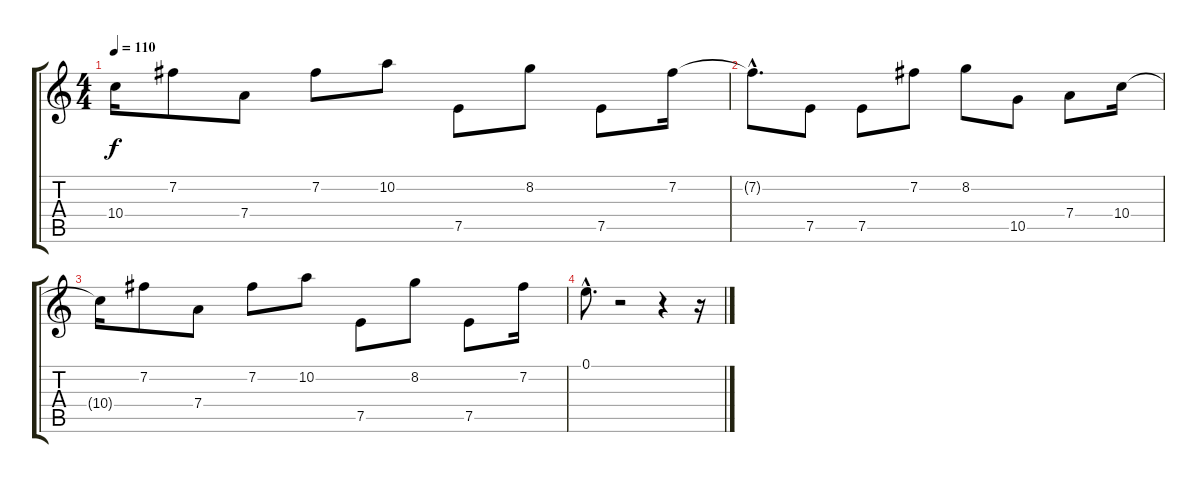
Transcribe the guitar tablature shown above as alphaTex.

\track "" {instrument overdrivenguitar}
\staff {score tabs}
\tuning (E4 B3 G3 D3 A2 E2) {hide}
\ts (4 4)
\tempo 110
\clef g2
\ks c
10.4{t}.16{dy f} 7.2.8 7.4.8 7.2.8 10.2.8 7.5.8 8.2.8 7.5.8 7.2.16 |
7.2{hac t}.8{d} 7.5.8 7.5.8 7.2.8 8.2.8 10.5.8 7.4.8 10.4.16 |
10.4{t}.16 7.2.8 7.4.8 7.2.8 10.2.8 7.5.8 8.2.8 7.5.8 7.2.16 |
0.1{hac}.8{d} r.2 r.4 r.16
